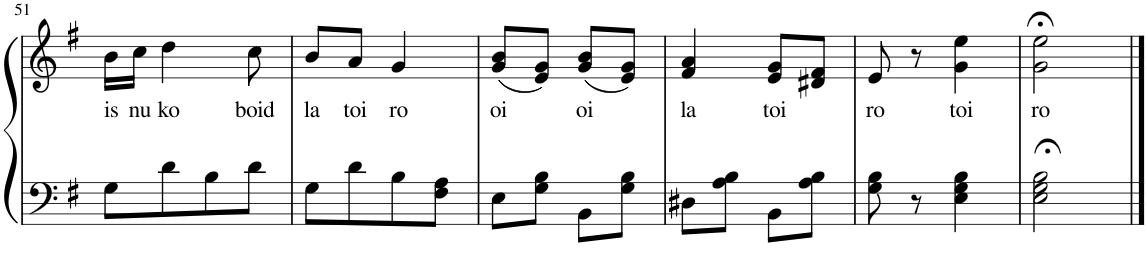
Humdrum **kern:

**kern	**kern	**text
*part1	*part1	*part1
*staff2	*staff1	*staff1
*I"Klavier	*	*
*I'Klav.	*	*
!!LO:PB:g=z
*clefF4	*clefG2	*
*k[f#]	*k[f#]	*
*M2/4	*M2/4	*
=51	=51	=51
!	!	!LO:LY:b
8G\L	16b\LL	is
!	!	!LO:LY:b
.	16cc\JJ	nu
!	!	!LO:LY:b
8d\	4dd\	ko
8B\	.	.
!	!	!LO:LY:b
8d\J	8cc\	boid
=52	=52	=52
!	!	!LO:LY:b
8G\L	8b/L	la
!	!	!LO:LY:b
8d\	8a/J	toi
!	!	!LO:LY:b
8B\	4g/	ro
8F#\ 8A\J	.	.
=53	=53	=53
!	!	!LO:LY:b
8E\L	(8g/ 8b/L	oi
8G\ 8B\J	8e/ 8g/J)	.
!	!	!LO:LY:b
8BB\L	(8g/ 8b/L	oi
8G\ 8B\J	8e/ 8g/J)	.
=54	=54	=54
!	!	!LO:LY:b
8D#X\L	4f#/ 4a/	la
8A\ 8B\J	.	.
!	!	!LO:LY:b
8BB\L	8e/ 8g/L	toi
8A\ 8B\J	8d#X/ 8f#/J	.
=55	=55	=55
!	!	!LO:LY:b
8G\ 8B\	8e/	ro
8r	8r	.
!	!	!LO:LY:b
4E\ 4G\ 4B\	4g\ 4ee\	toi
=56	=56	=56
!	!	!LO:LY:b
2E\;< 2G\;< 2B\;<	2g\;< 2ee\;<	ro
==	==	==
*-	*-	*-
